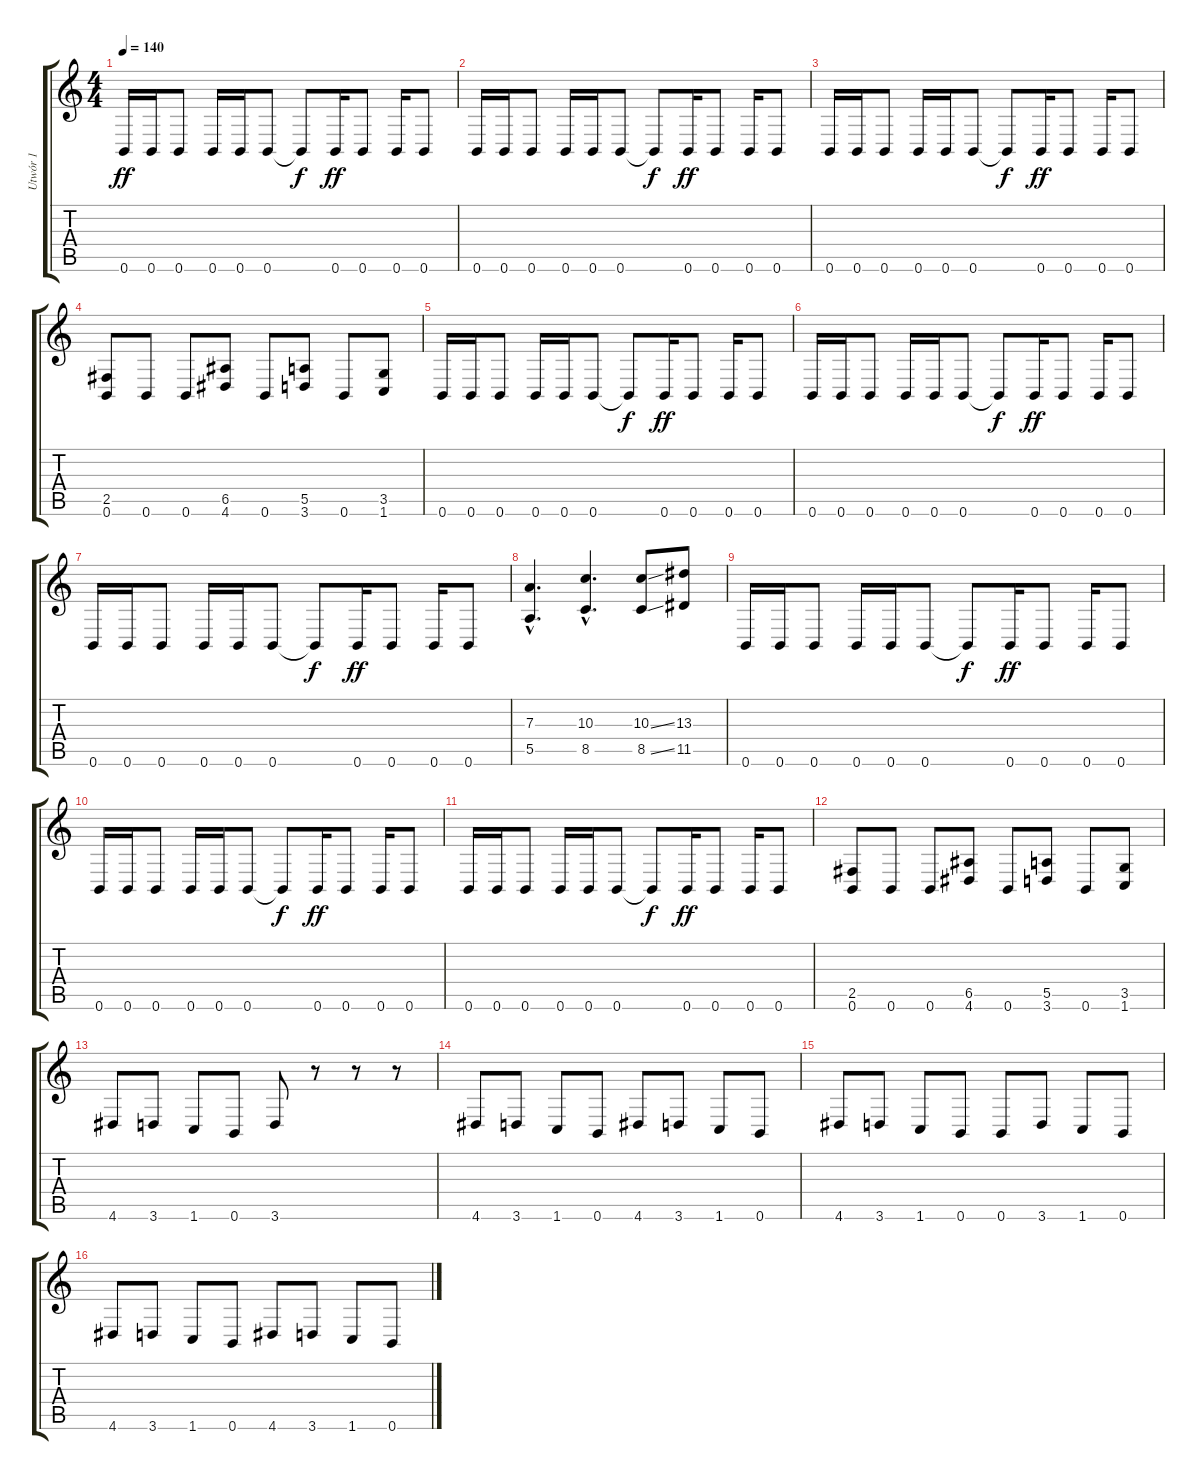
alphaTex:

\track ("Utwór 1" "Utwór 1") {instrument distortionguitar}
\staff {score tabs}
\tuning (B3 Gb3 D3 A2 E2 B1) {hide}
\ts (4 4)
\tempo 140
\clef g2
\ks c
0.6.16{dy ff} 0.6.16 0.6.8 0.6.16 0.6.16 0.6.8 0.6{t}.8{dy f} 0.6.16{dy ff} 0.6.8 0.6.16 0.6.8 |
0.6.16 0.6.16 0.6.8 0.6.16 0.6.16 0.6.8 0.6{t}.8{dy f} 0.6.16{dy ff} 0.6.8 0.6.16 0.6.8 |
0.6.16 0.6.16 0.6.8 0.6.16 0.6.16 0.6.8 0.6{t}.8{dy f} 0.6.16{dy ff} 0.6.8 0.6.16 0.6.8 |
(2.5 0.6).8 0.6.8 0.6.8 (6.5 4.6).8 0.6.8 (5.5 3.6).8 0.6.8 (3.5 1.6).8 |
0.6.16 0.6.16 0.6.8 0.6.16 0.6.16 0.6.8 0.6{t}.8{dy f} 0.6.16{dy ff} 0.6.8 0.6.16 0.6.8 |
0.6.16 0.6.16 0.6.8 0.6.16 0.6.16 0.6.8 0.6{t}.8{dy f} 0.6.16{dy ff} 0.6.8 0.6.16 0.6.8 |
0.6.16 0.6.16 0.6.8 0.6.16 0.6.16 0.6.8 0.6{t}.8{dy f} 0.6.16{dy ff} 0.6.8 0.6.16 0.6.8 |
(7.3{hac} 5.5{hac}).4{d} (10.3{hac} 8.5{hac}).4{d} (10.3{ss} 8.5{ss}).8 (13.3 11.5).8 |
0.6.16 0.6.16 0.6.8 0.6.16 0.6.16 0.6.8 0.6{t}.8{dy f} 0.6.16{dy ff} 0.6.8 0.6.16 0.6.8 |
0.6.16 0.6.16 0.6.8 0.6.16 0.6.16 0.6.8 0.6{t}.8{dy f} 0.6.16{dy ff} 0.6.8 0.6.16 0.6.8 |
0.6.16 0.6.16 0.6.8 0.6.16 0.6.16 0.6.8 0.6{t}.8{dy f} 0.6.16{dy ff} 0.6.8 0.6.16 0.6.8 |
(2.5 0.6).8 0.6.8 0.6.8 (6.5 4.6).8 0.6.8 (5.5 3.6).8 0.6.8 (3.5 1.6).8 |
4.6.8 3.6.8 1.6.8 0.6.8 3.6.8 r.8 r.8 r.8 |
4.6.8 3.6.8 1.6.8 0.6.8 4.6.8 3.6.8 1.6.8 0.6.8 |
4.6.8 3.6.8 1.6.8 0.6.8 0.6.8 3.6.8 1.6.8 0.6.8 |
4.6.8 3.6.8 1.6.8 0.6.8 4.6.8 3.6.8 1.6.8 0.6.8
